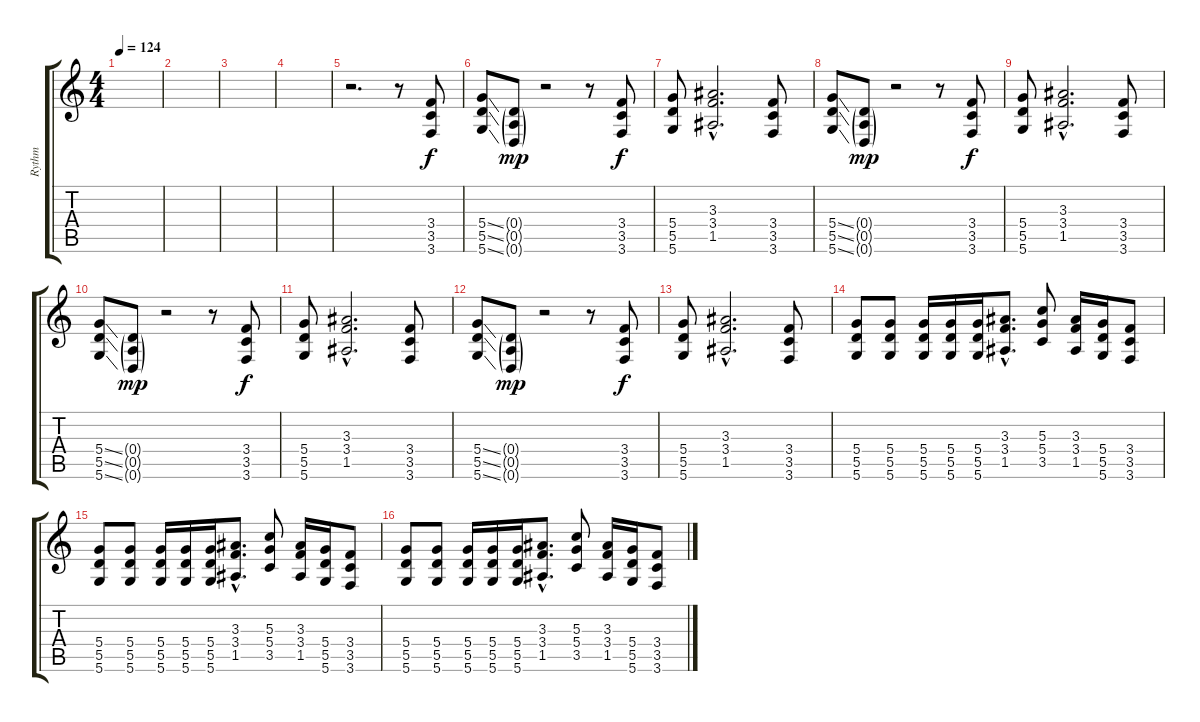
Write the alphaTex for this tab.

\track ("Rythm" "Rythm") {instrument distortionguitar}
\staff {score tabs}
\tuning (E4 B3 G3 D3 A2 D2) {hide}
\ts (4 4)
\tempo 124
\clef g2
\ks c
|
|
|
|
r.2{d} r.8 (3.4 3.5 3.6).8 |
(5.4{ss} 5.5{ss} 5.6{ss}).8 (0.4{g} 0.5{g} 0.6{g}).8{dy mp volume 4} r.2 r.8 (3.4 3.5 3.6).8{dy f volume 13} |
(5.4 5.5 5.6).8 (3.3{hac} 3.4{hac} 1.5{hac}).2{d} (3.4 3.5 3.6).8 |
(5.4{ss} 5.5{ss} 5.6{ss}).8 (0.4{g} 0.5{g} 0.6{g}).8{dy mp volume 4} r.2 r.8 (3.4 3.5 3.6).8{dy f volume 13} |
(5.4 5.5 5.6).8 (3.3{hac} 3.4{hac} 1.5{hac}).2{d} (3.4 3.5 3.6).8 |
(5.4{ss} 5.5{ss} 5.6{ss}).8 (0.4{g} 0.5{g} 0.6{g}).8{dy mp volume 4} r.2 r.8 (3.4 3.5 3.6).8{dy f volume 13} |
(5.4 5.5 5.6).8 (3.3{hac} 3.4{hac} 1.5{hac}).2{d} (3.4 3.5 3.6).8 |
(5.4{ss} 5.5{ss} 5.6{ss}).8 (0.4{g} 0.5{g} 0.6{g}).8{dy mp volume 4} r.2 r.8 (3.4 3.5 3.6).8{dy f volume 13} |
(5.4 5.5 5.6).8 (3.3{hac} 3.4{hac} 1.5{hac}).2{d} (3.4 3.5 3.6).8 |
(5.4 5.5 5.6).8 (5.4 5.5 5.6).8 (5.4 5.5 5.6).16 (5.4 5.5 5.6).16 (5.4 5.5 5.6).16 (3.3{hac} 3.4{hac} 1.5{hac}).8{d} (5.3 5.4 3.5).8 (3.3 3.4 1.5).16 (5.4 5.5 5.6).16 (3.4 3.5 3.6).8 |
(5.4 5.5 5.6).8 (5.4 5.5 5.6).8 (5.4 5.5 5.6).16 (5.4 5.5 5.6).16 (5.4 5.5 5.6).16 (3.3{hac} 3.4{hac} 1.5{hac}).8{d} (5.3 5.4 3.5).8 (3.3 3.4 1.5).16 (5.4 5.5 5.6).16 (3.4 3.5 3.6).8 |
(5.4 5.5 5.6).8 (5.4 5.5 5.6).8 (5.4 5.5 5.6).16 (5.4 5.5 5.6).16 (5.4 5.5 5.6).16 (3.3{hac} 3.4{hac} 1.5{hac}).8{d} (5.3 5.4 3.5).8 (3.3 3.4 1.5).16 (5.4 5.5 5.6).16 (3.4 3.5 3.6).8
